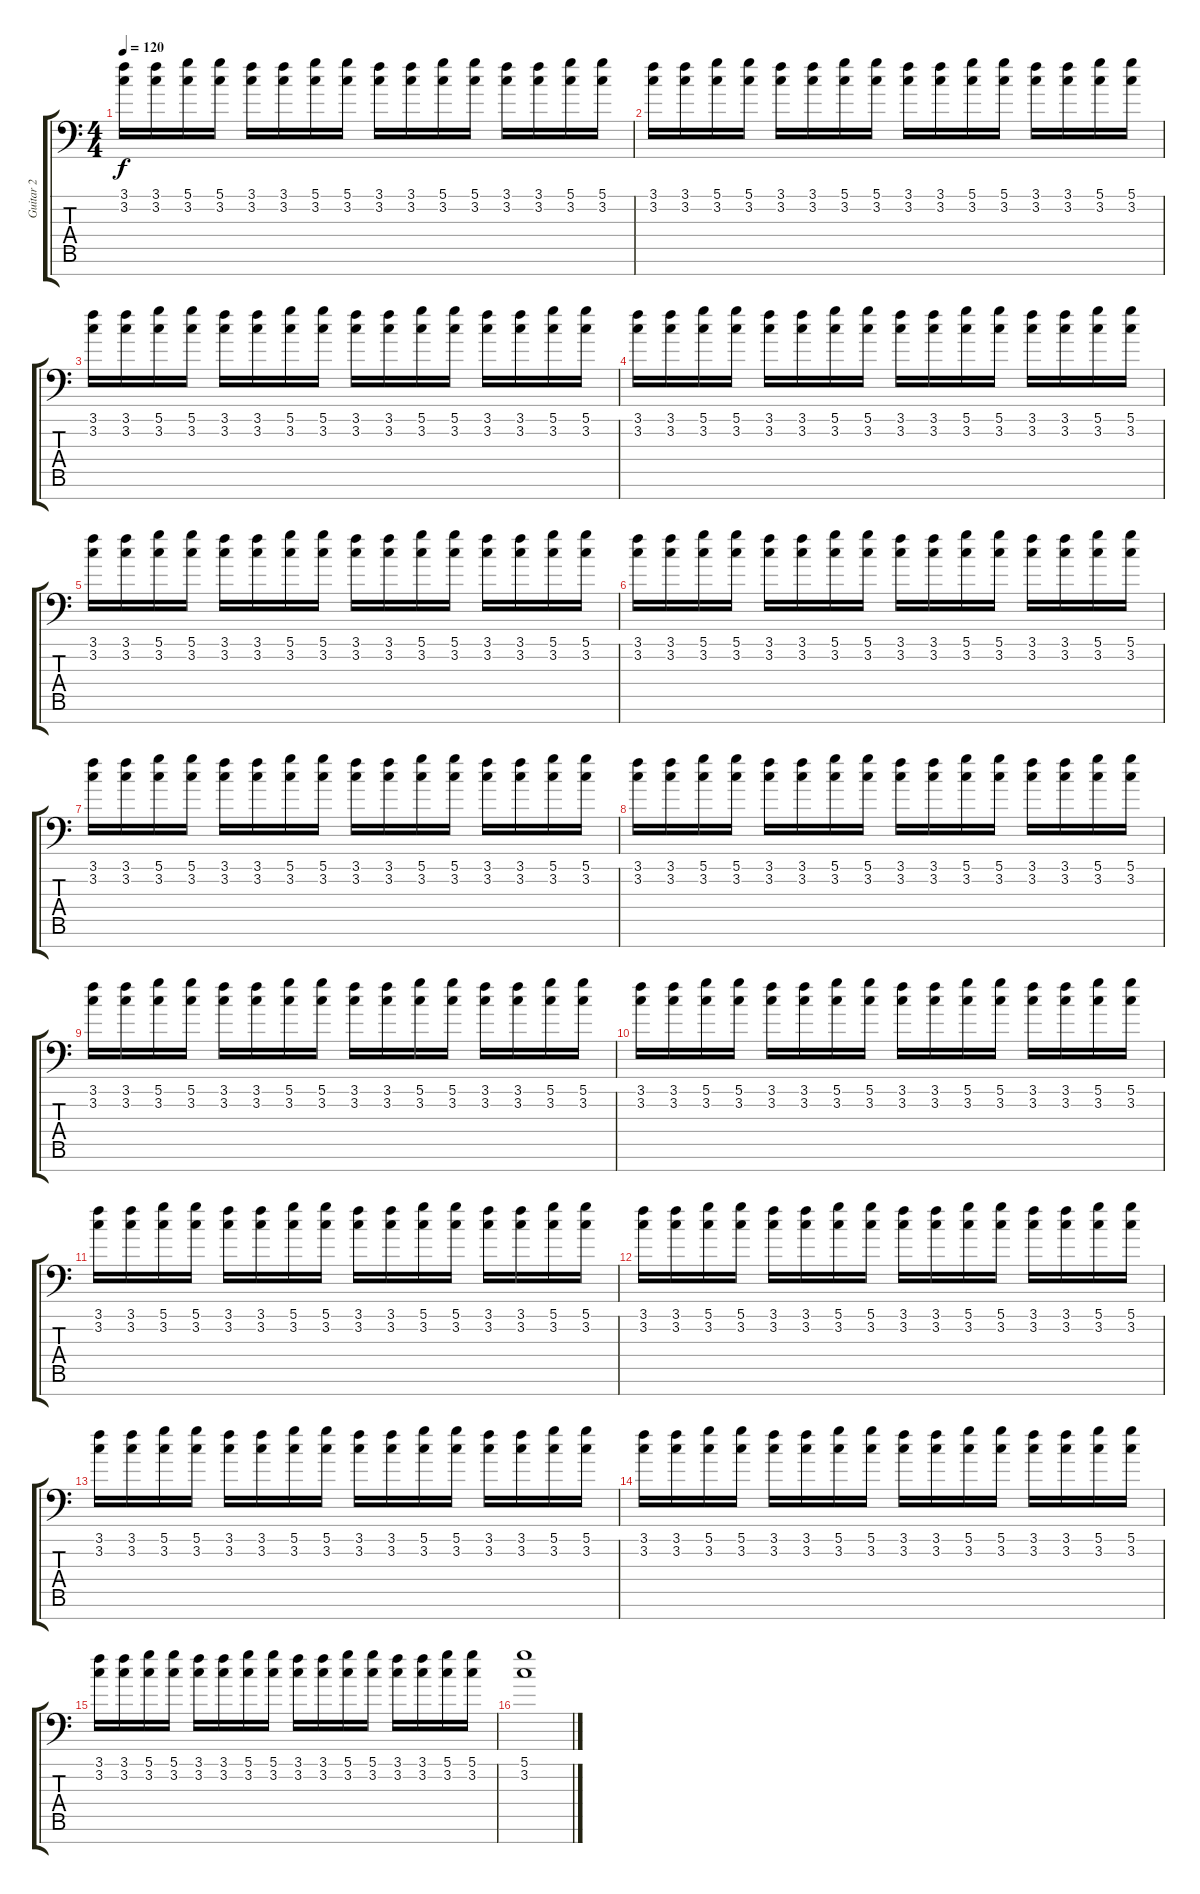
\track ("Guitar 2" "Guitar 2") {instrument distortionguitar}
\staff {score tabs}
\tuning (D4 A3 F3 C3 G2 D2 G1) {hide}
\ts (4 4)
\tempo 120
\clef f4
\ks c
(3.1 3.2).16{dy f} (3.1 3.2).16 (5.1 3.2).16 (5.1 3.2).16 (3.1 3.2).16 (3.1 3.2).16 (5.1 3.2).16 (5.1 3.2).16 (3.1 3.2).16 (3.1 3.2).16 (5.1 3.2).16 (5.1 3.2).16 (3.1 3.2).16 (3.1 3.2).16 (5.1 3.2).16 (5.1 3.2).16 |
(3.1 3.2).16 (3.1 3.2).16 (5.1 3.2).16 (5.1 3.2).16 (3.1 3.2).16 (3.1 3.2).16 (5.1 3.2).16 (5.1 3.2).16 (3.1 3.2).16 (3.1 3.2).16 (5.1 3.2).16 (5.1 3.2).16 (3.1 3.2).16 (3.1 3.2).16 (5.1 3.2).16 (5.1 3.2).16 |
(3.1 3.2).16 (3.1 3.2).16 (5.1 3.2).16 (5.1 3.2).16 (3.1 3.2).16 (3.1 3.2).16 (5.1 3.2).16 (5.1 3.2).16 (3.1 3.2).16 (3.1 3.2).16 (5.1 3.2).16 (5.1 3.2).16 (3.1 3.2).16 (3.1 3.2).16 (5.1 3.2).16 (5.1 3.2).16 |
(3.1 3.2).16 (3.1 3.2).16 (5.1 3.2).16 (5.1 3.2).16 (3.1 3.2).16 (3.1 3.2).16 (5.1 3.2).16 (5.1 3.2).16 (3.1 3.2).16 (3.1 3.2).16 (5.1 3.2).16 (5.1 3.2).16 (3.1 3.2).16 (3.1 3.2).16 (5.1 3.2).16 (5.1 3.2).16 |
(3.1 3.2).16 (3.1 3.2).16 (5.1 3.2).16 (5.1 3.2).16 (3.1 3.2).16 (3.1 3.2).16 (5.1 3.2).16 (5.1 3.2).16 (3.1 3.2).16 (3.1 3.2).16 (5.1 3.2).16 (5.1 3.2).16 (3.1 3.2).16 (3.1 3.2).16 (5.1 3.2).16 (5.1 3.2).16 |
(3.1 3.2).16 (3.1 3.2).16 (5.1 3.2).16 (5.1 3.2).16 (3.1 3.2).16 (3.1 3.2).16 (5.1 3.2).16 (5.1 3.2).16 (3.1 3.2).16 (3.1 3.2).16 (5.1 3.2).16 (5.1 3.2).16 (3.1 3.2).16 (3.1 3.2).16 (5.1 3.2).16 (5.1 3.2).16 |
(3.1 3.2).16 (3.1 3.2).16 (5.1 3.2).16 (5.1 3.2).16 (3.1 3.2).16 (3.1 3.2).16 (5.1 3.2).16 (5.1 3.2).16 (3.1 3.2).16 (3.1 3.2).16 (5.1 3.2).16 (5.1 3.2).16 (3.1 3.2).16 (3.1 3.2).16 (5.1 3.2).16 (5.1 3.2).16 |
(3.1 3.2).16 (3.1 3.2).16 (5.1 3.2).16 (5.1 3.2).16 (3.1 3.2).16 (3.1 3.2).16 (5.1 3.2).16 (5.1 3.2).16 (3.1 3.2).16 (3.1 3.2).16 (5.1 3.2).16 (5.1 3.2).16 (3.1 3.2).16 (3.1 3.2).16 (5.1 3.2).16 (5.1 3.2).16 |
(3.1 3.2).16 (3.1 3.2).16 (5.1 3.2).16 (5.1 3.2).16 (3.1 3.2).16 (3.1 3.2).16 (5.1 3.2).16 (5.1 3.2).16 (3.1 3.2).16 (3.1 3.2).16 (5.1 3.2).16 (5.1 3.2).16 (3.1 3.2).16 (3.1 3.2).16 (5.1 3.2).16 (5.1 3.2).16 |
(3.1 3.2).16 (3.1 3.2).16 (5.1 3.2).16 (5.1 3.2).16 (3.1 3.2).16 (3.1 3.2).16 (5.1 3.2).16 (5.1 3.2).16 (3.1 3.2).16 (3.1 3.2).16 (5.1 3.2).16 (5.1 3.2).16 (3.1 3.2).16 (3.1 3.2).16 (5.1 3.2).16 (5.1 3.2).16 |
(3.1 3.2).16 (3.1 3.2).16 (5.1 3.2).16 (5.1 3.2).16 (3.1 3.2).16 (3.1 3.2).16 (5.1 3.2).16 (5.1 3.2).16 (3.1 3.2).16 (3.1 3.2).16 (5.1 3.2).16 (5.1 3.2).16 (3.1 3.2).16 (3.1 3.2).16 (5.1 3.2).16 (5.1 3.2).16 |
(3.1 3.2).16 (3.1 3.2).16 (5.1 3.2).16 (5.1 3.2).16 (3.1 3.2).16 (3.1 3.2).16 (5.1 3.2).16 (5.1 3.2).16 (3.1 3.2).16 (3.1 3.2).16 (5.1 3.2).16 (5.1 3.2).16 (3.1 3.2).16 (3.1 3.2).16 (5.1 3.2).16 (5.1 3.2).16 |
(3.1 3.2).16 (3.1 3.2).16 (5.1 3.2).16 (5.1 3.2).16 (3.1 3.2).16 (3.1 3.2).16 (5.1 3.2).16 (5.1 3.2).16 (3.1 3.2).16 (3.1 3.2).16 (5.1 3.2).16 (5.1 3.2).16 (3.1 3.2).16 (3.1 3.2).16 (5.1 3.2).16 (5.1 3.2).16 |
(3.1 3.2).16 (3.1 3.2).16 (5.1 3.2).16 (5.1 3.2).16 (3.1 3.2).16 (3.1 3.2).16 (5.1 3.2).16 (5.1 3.2).16 (3.1 3.2).16 (3.1 3.2).16 (5.1 3.2).16 (5.1 3.2).16 (3.1 3.2).16 (3.1 3.2).16 (5.1 3.2).16 (5.1 3.2).16 |
(3.1 3.2).16 (3.1 3.2).16 (5.1 3.2).16 (5.1 3.2).16 (3.1 3.2).16 (3.1 3.2).16 (5.1 3.2).16 (5.1 3.2).16 (3.1 3.2).16 (3.1 3.2).16 (5.1 3.2).16 (5.1 3.2).16 (3.1 3.2).16 (3.1 3.2).16 (5.1 3.2).16 (5.1 3.2).16 |
(5.1 3.2).1
